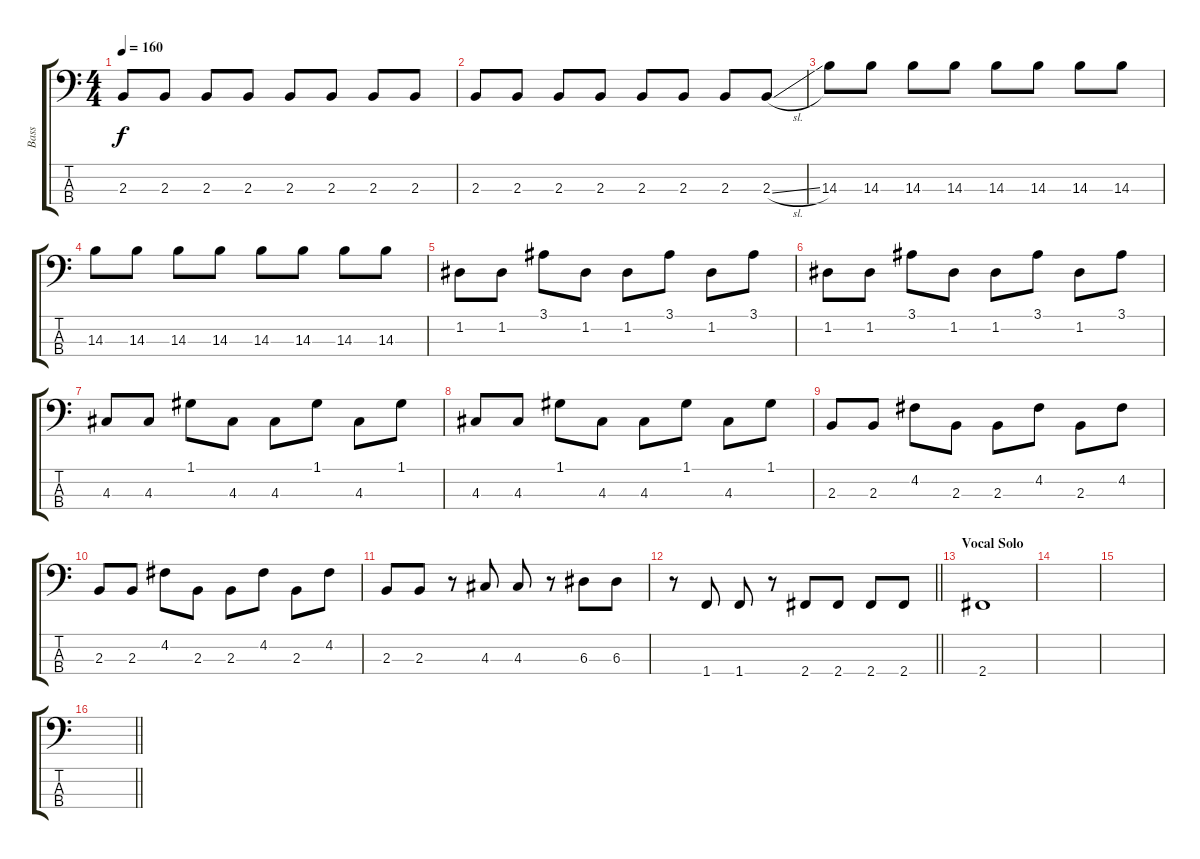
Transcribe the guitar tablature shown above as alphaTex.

\track ("Bass" "Bass") {instrument electricbasspick}
\staff {score tabs}
\tuning (G2 D2 A1 E1) {hide}
\ts (4 4)
\tempo 160
\clef f4
\ks c
2.3.8{dy f} 2.3.8 2.3.8 2.3.8 2.3.8 2.3.8 2.3.8 2.3.8 |
2.3.8 2.3.8 2.3.8 2.3.8 2.3.8 2.3.8 2.3.8 2.3{sl}.8 |
14.3.8 14.3.8 14.3.8 14.3.8 14.3.8 14.3.8 14.3.8 14.3.8 |
14.3.8 14.3.8 14.3.8 14.3.8 14.3.8 14.3.8 14.3.8 14.3.8 |
1.2.8 1.2.8 3.1.8 1.2.8 1.2.8 3.1.8 1.2.8 3.1.8 |
1.2.8 1.2.8 3.1.8 1.2.8 1.2.8 3.1.8 1.2.8 3.1.8 |
4.3.8 4.3.8 1.1.8 4.3.8 4.3.8 1.1.8 4.3.8 1.1.8 |
4.3.8 4.3.8 1.1.8 4.3.8 4.3.8 1.1.8 4.3.8 1.1.8 |
2.3.8 2.3.8 4.2.8 2.3.8 2.3.8 4.2.8 2.3.8 4.2.8 |
2.3.8 2.3.8 4.2.8 2.3.8 2.3.8 4.2.8 2.3.8 4.2.8 |
2.3.8 2.3.8 r.8 4.3.8 4.3.8 r.8 6.3.8 6.3.8 |
\barLineRight lightlight
r.8 1.4.8 1.4.8 r.8 2.4.8 2.4.8 2.4.8 2.4.8 |
\section ("" "Vocal Solo")
2.4.1 |
|
|
\barLineRight lightlight
